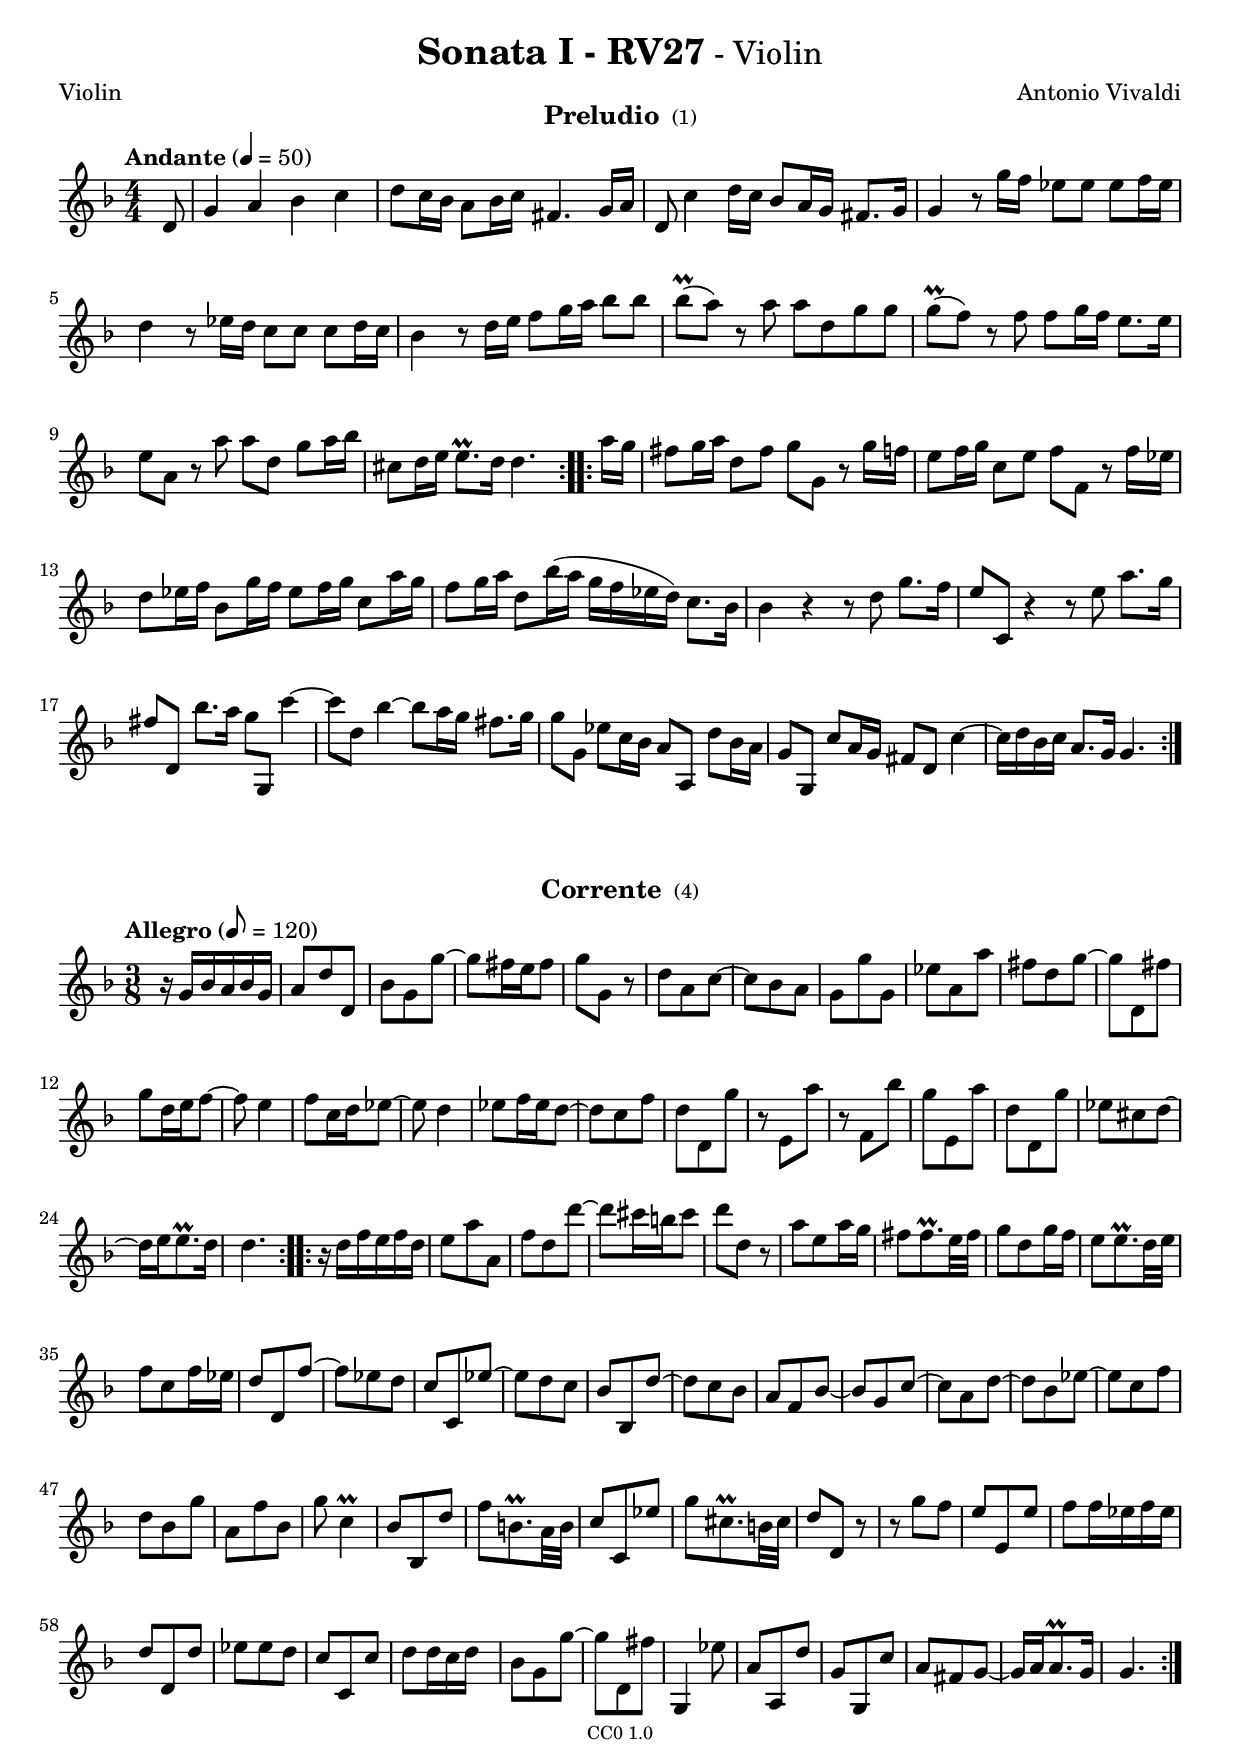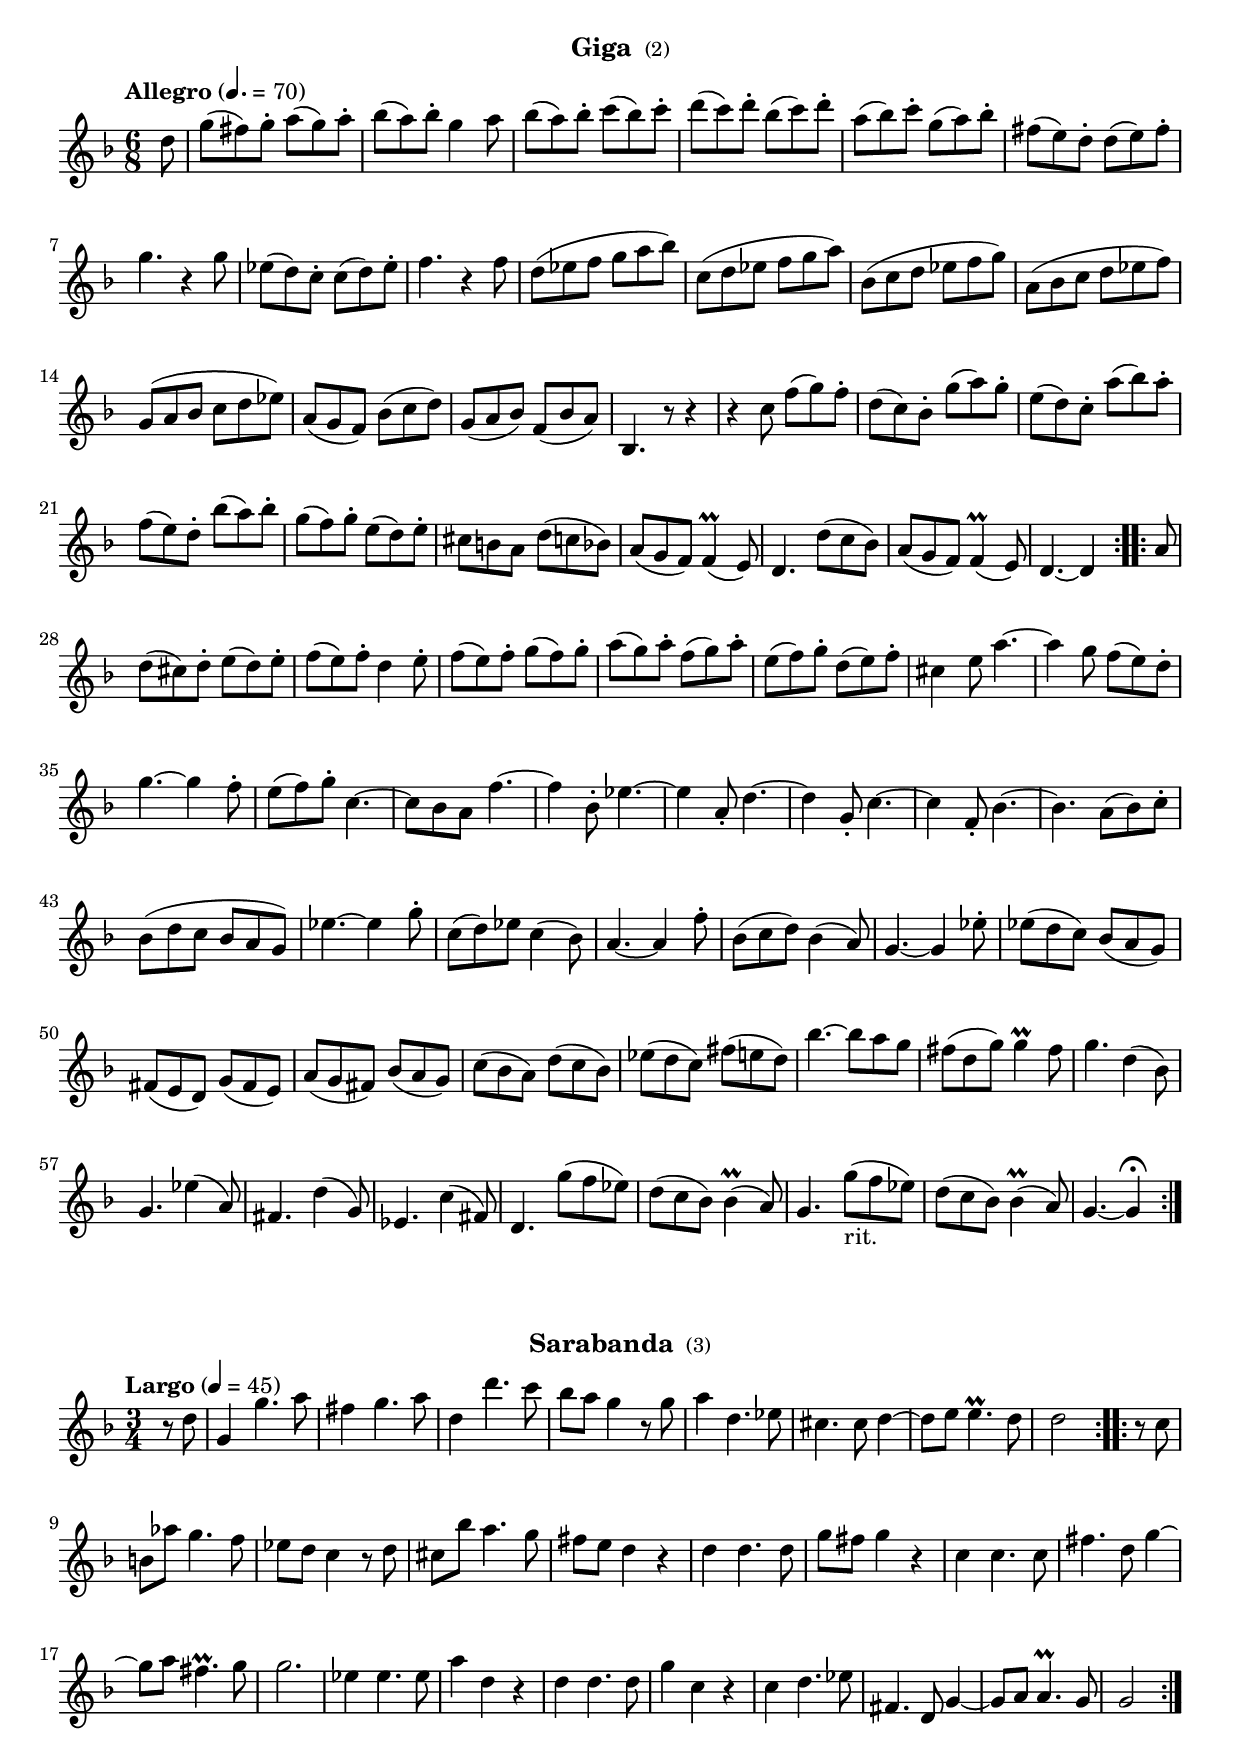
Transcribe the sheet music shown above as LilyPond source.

\version "2.20.0"
\version "2.20.0"
\language "english"

\header {
    encodingsoftware =  "MuseScore 3.5.0"
    opus = "RV27"
    encodingdate =  "2020-09-27"
    composer = "Antonio Vivaldi"
    title = "Sonata I - RV27"

    % https://musescore.com/song/sonata_for_violin_and_bc_op1_n1_rv27-2426974
    editor = "Francesco Forti"
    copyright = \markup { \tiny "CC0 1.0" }
}

\paper {
    scoreTitleMarkup = \markup { \column {
      \on-the-fly \print-all-headers { \bookTitleMarkup \hspace #1 }
        \fill-line { \larger \bold { \fromproperty #'header:piece } }
        % \fromproperty #'header:opus
    } }

    bookTitleMarkup = \markup {
      \override #'(baseline-skip . 3.5)
      \column {
        \fill-line { \fromproperty #'header:dedication }
        \override #'(baseline-skip . 3.5)
        \column {
          \fill-line { \concat {
            \huge \larger { \larger \bold
            \fromproperty #'header:title
            " - "
            \fromproperty #'header:instrument
          }}}
          \fill-line {
            \large \bold
            \fromproperty #'header:subtitle
          }
          \fill-line {
            \smaller \bold
            \fromproperty #'header:subsubtitle
          }
          \fill-line {
            { \fromproperty #'header:instrument }
            ""
            \fromproperty #'header:composer
          }
          \fill-line {
            \fromproperty #'header:meter
            \fromproperty #'header:arranger
          }
        }
      }
    }
    evenHeaderMarkup = \markup
    \fill-line {
      \on-the-fly #print-page-number-check-first \fromproperty #'page:page-number-string
      "" % \on-the-fly #not-part-first-page \fromproperty #'header:instrument
      ""
    }
}

ViolinMvI = \relative d' {
    \repeat volta 2 {
        \clef "treble" \key f \major \numericTimeSignature\time 4/4
        \partial 8 d8 | % 1
        g4 a4 bf4 c4 | % 2
        d8 c16 bf16 a8 bf16 c16 fs,4. g16 a16 | % 3
        d,8 c'4 d16 c16 bf8 a16 g16 fs8. g16 | % 4
        g4 r8 g'16 f16 ef8 ef8 ef8 f16 ef16 | % 5
        d4 r8 ef16 d16 c8 c8 c8 d16 c16 | % 6
        bf4 r8 d16 e16 f8 g16 a16 bf8 bf8 | % 7
        bf8 ( \prall a8 ) r8 a8 a8 d,8 g8 g8 | % 8
        g8 ( \prall f8 ) r8 f8 f8 g16 f16 e8. e16 | % 9
        e8 a,8 r8 a'8 a8 d,8 g8 a16 bf16 | \barNumberCheck #10
        cs,8 d16 e16 e8. \prall d16 d4. }
    \repeat volta 2 {
        a'16 g16 | % 11
        fs8 g16 a16 d,8 fs8 g8 g,8 r8 g'16 f16 | % 12
        e8 f16 g16 c,8 e8 f8 f,8 r8 f'16 ef16 | % 13
        d8 ef16 f16 bf,8 g'16 f16 ef8 f16 g16 c,8 a'16 g16 | % 14
        f8 g16 a16 d,8 bf'16 ( a16 g16 f16 ef16 d16 ) c8. bf16 | % 15
        bf4 r4 r8 d8 g8. f16 | % 16
        e8 c,8 r4 r8 e'8 a8. g16 | % 17
        fs8 d,8 bf''8. a16 g8 g,,8 c''4 ~ | % 18
        c8 d,8 bf'4 ~ bf8 a16 g16 fs8. g16 | % 19
        g8 g,8 ef'8 c16 bf16 a8 a,8 d'8 bf16 a16 | \barNumberCheck #20
        g8 g,8 c'8 a16 g16 fs8 d8 c'4 ~ | % 21
        c16 d16 bf16 c16 a8. g16 g4. }
}

BassMvI = \relative d {
    \repeat volta 2 {
        \clef "bass" \key f \major \numericTimeSignature\time 4/4
        \partial 8 r8 | % 1
        r4 r8 d8 g4 a4 | % 2
        bf4 c4 d8 c16 bf16 a8 bf16 c16 | % 3
        fs,4. fs8 g8 c,8 d8 d,8 | % 4
        g8 d''16 c16 bf8 bf,8 c8 c'16 bf16 a8 a,8 | % 5
        bf8 bf'16 a16 g8 g,8 a8 a'16 g16 fs8 fs,8 | % 6
        g8 g'16 a16 bf4 a4 g4 | % 7
        f8 f8 f8 d8 bf'8 bf8 bf8 bf8 | % 8
        a8 a8 a8 d,8 g8 g8 g8 g8 | % 9
        cs,4 c4 b4 bf8 a16 g16 | \barNumberCheck #10
        a8 f'16 g16 a8 a,8 d4. }
    \repeat volta 2 {
        r8 | % 11
        r4 r8 d'16 c16 b8 c16 d16 g,8 b8 | % 12
        c8 c,8 r8 c'16 bf16 a8 bf16 c16 f,8 a8 | % 13
        bf8 bf,8 r8 bf'8 c8 c,8 r8 c'8 | % 14
        d8 d,8 r8 d8 ef4 f4 | % 15
        bf,8 bf'16 c16 d8 c8 b4. b,8 | % 16
        c8 c'16 d16 e8 d8 cs4. cs,8 | % 17
        d4 r8 d8 ef4 r8 e8 | % 18
        fs4 r8 g8 c8 d16 ef16 d8 d,8 | % 19
        g8 bf16 a16 g4 ~ g8 f16 e16 f4 ~ | \barNumberCheck #20
        f8 ef16 d16 ef4 d4 r8 ef'8 | % 21
        fs,8 g8 d'8 d,8 g,4. }
}

%%%%%%%%%%

ViolinMvII = \relative d'' {
    \repeat volta 2 {
        \clef "treble" \key f \major \time 6/8 \partial 8
        d8 | % 1
        g8 ( fs8 ) g8 -. a8 ( g8 ) a8 -. | % 2
        bf8 ( a8 ) bf8 -. g4 a8 | % 3
        bf8 ( a8 ) bf8 -. c8 ( bf8 ) c8 -. | % 4
        d8 ( c8 ) d8 -. bf8 ( c8 ) d8 -. | % 5
        a8 ( bf8 ) c8 -. g8 ( a8 ) bf8 -. | % 6
        fs8 ( e8 ) d8 -. d8 ( e8 ) fs8 -. | % 7
        g4. r4 g8 | % 8
        ef8 ( d8 ) c8 -. c8 ( d8 ) ef8 -. | % 9
        f4. r4 f8 | \barNumberCheck #10
        d8 ( ef8 f8 g8 a8 bf8 ) | % 11
        c,8 ( d8 ef8 f8 g8 a8 ) | % 12
        bf,8 ( c8 d8 ef8 f8 g8 ) | % 13
        a,8 ( bf8 c8 d8 ef8 f8 ) | % 14
        g,8 ( a8 bf8 c8 d8 ef8 ) | % 15
        a,8 ( g8 f8 ) bf8 ( c8 d8 ) | % 16
        g,8 ( a8 bf8 ) f8 ( bf8 a8 ) | % 17
        bf,4. r8 r4 | % 18
        r4 c'8 f8 ( g8 ) f8 -. | % 19
        d8 ( c8 ) bf8 -. g'8 ( a8 ) g8 -. | \barNumberCheck #20
        e8 ( d8 ) c8 -. a'8 ( bf8 ) a8 -. | % 21
        f8 ( e8 ) d8 -. bf'8 ( a8 ) bf8 -. | % 22
        g8 ( f8 ) g8 -. e8 ( d8 ) e8 -. | % 23
        cs8 b8 a8 d8 ( c8 bf8 ) | % 24
        a8 ( g8 f8 ) f4 ( \prall e8 ) | % 25
        d4. d'8 ( c8 bf8 ) | % 26
        a8 ( g8 f8 ) f4 ( \prall e8 ) | % 27
        d4. ~ d4 }
    \repeat volta 2 {
        a'8 | % 28
        d8 ( cs8 ) d8 -. e8 ( d8 ) e8 -. | % 29
        f8 ( e8 ) f8 -. d4 e8 -. | \barNumberCheck #30
        f8 ( e8 ) f8 -. g8 ( f8 ) g8 -. | % 31
        a8 ( g8 ) a8 -. f8 ( g8 ) a8 -. | % 32
        e8 ( f8 ) g8 -. d8 ( e8 ) f8 -. | % 33
        cs4 e8 a4. ~ | % 34
        a4 g8 f8 ( e8 ) d8 -. | % 35
        g4. ~ g4 f8 -. | % 36
        e8 ( f8 ) g8 -. c,4. ~ | % 37
        c8 bf8 a8 f'4. ~ | % 38
        f4 bf,8 -. ef4. ~ | % 39
        ef4 a,8 -. d4. ~ | \barNumberCheck #40
        d4 g,8 -. c4. ~ | % 41
        c4 f,8 -. bf4. ~ | % 42
        bf4. a8 ( bf8 ) c8 -. | % 43
        bf8 ( d8 c8 bf8 a8 g8 ) | % 44
        ef'4. ~ ef4 g8 -. | % 45
        c,8 ( d8 ) ef8 c4 ( bf8 ) | % 46
        a4. ~ a4 f'8 -. | % 47
        bf,8 ( c8 d8 ) bf4 ( a8 ) | % 48
        g4. ~ g4 ef'8 -. | % 49
        ef8 ( d8 c8 ) bf8 ( a8 g8 ) | \barNumberCheck #50
        fs8 ( e8 d8 ) g8 ( fs8 e8 ) | % 51
        a8 ( g8 fs8 ) bf8 ( a8 g8 ) | % 52
        c8 ( bf8 a8 ) d8 ( c8 bf8 ) | % 53
        ef8 ( d8 c8 ) fs8 ( e8 d8 ) | % 54
        bf'4. ~ bf8 a8 g8 | % 55
        fs8 ( d8 g8 ) g4 \prall fs8 | % 56
        g4. d4 ( bf8 ) | % 57
        g4. ef'4 ( a,8 ) | % 58
        fs4. d'4 ( g,8 ) | % 59
        ef4. c'4 ( fs,8 ) | \barNumberCheck #60
        d4. g'8 ( f8 ef8 ) | % 61
        d8 ( c8 bf8 ) bf4 ( \prall a8 ) | % 62
        g4. g'8 ( - "rit." f8 ef8 ) | % 63
        d8 ( c8 bf8 ) bf4 ( \prall a8 ) | % 64
        g4. ~ g4 \fermata }
}

BassMvII = \relative d {
    \repeat volta 2 {
        \clef "bass" \key f \major \time 6/8 \partial 8 r8 | % 1
        R2. | % 2
        r4 r8 r4 d8 | % 3
        g8 ( fs8 ) g8 a8 ( g8 ) a8 | % 4
        bf8 ( a8 ) bf8 g8 ( a8 ) bf8 | % 5
        c8 ( bf8 ) a8 bf8 ( a8 ) g8 | % 6
        d'4. c4. | % 7
        bf8 ( a8 ) g8 g8 ( a8 ) bf8 | % 8
        c4. r8 r8 c8 | % 9
        a8 ( g8 ) f8 f8 ( g8 ) a8 | \barNumberCheck #10
        bf2. ~ | % 11
        bf4. a4. ~ | % 12
        a4. g4. ~ | % 13
        g4. f4. ~ | % 14
        f4. ef4. ~ | % 15
        ef4. d4. | % 16
        ef4. f4. | % 17
        bf,4 f'8 bf8 ( c8 ) bf8 | % 18
        a8 ( g8 ) f8 a4. | % 19
        bf4. b4. | \barNumberCheck #20
        c4. cs4. | % 21
        d4. d,4. | % 22
        e4. g4. | % 23
        a4. f4. | % 24
        g4. a4. | % 25
        d,4. f4. | % 26
        g4. a4. | % 27
        d,4. ~ d4 }
    \repeat volta 2 {
        r8 | % 28
        R2. | % 29
        r8 r8 r8 r4 a'8 | \barNumberCheck #30
        d8 ( cs8 ) d8 e8 ( d8 ) e8 | % 31
        f8 ( e8 ) f8 d8 ( e8 ) f8 | % 32
        g8 ( f8 ) e8 f8 ( e8 ) d8 | % 33
        a4. r8 r8 a8 | % 34
        d4. ~ d4 d8 | % 35
        bf8 ( a8 ) g8 c4. ~ | % 36
        c4 bf8 a8 ( bf8 ) c8 | % 37
        f,4 f'8 d8 ( ef8 ) f8 | % 38
        bf,8 ( c8 ) d8 c8 ( d8 ) ef8 s8 bf8 c8 bf8 ( c8 ) d8 |
        \barNumberCheck #40
        g,8 ( a8 ) bf8 a8 ( bf8 ) c8 | % 41
        f,8 ( g8 ) a8 g8 ( a8 ) bf8 | % 42
        ef,8 ( f8 ) g8 f4 f,8 | % 43
        bf4. r4 r8 | % 44
        r8 g'8 ( f8 ef8 d8 c8 ) | % 45
        a'4. ~ a4 g8 | % 46
        f8 ( g8 a8 ) f8 ( ef8 d8 ) | % 47
        g4. ~ g4 f8 | % 48
        ef8 ( f8 g8 ) ef8 ( d8 c8 ) | % 49
        fs4. g8 ( f8 ef8 ) | \barNumberCheck #50
        d4. e4. | % 51
        fs4. g4. | % 52
        a8 ( g8 fs8 ) bf8 ( a8 g8 ) | % 53
        c8 ( bf8 a8 ) d8 ( c8 bf8 ) | % 54
        ef8 ( d8 c8 ) d8 ( c8 bf8 ) | % 55
        a8 ( bf8 c8 ) d4 d,8 | % 56
        g4. bf8 c8 d8 | % 57
        ef8 ef,8 ef'8 c8 bf8 c8 | % 58
        d8 d,8 d'8 bf8 a8 bf8 | % 59
        c8 c,8 c'8 a8 g8 a8 | \barNumberCheck #60
        bf4. bf,4. | % 61
        c4. d4. | % 62
        g,4. bf4. | % 63
        c4. d4. | % 64
        g,4. ~ g4 }
}

ViolinMvIII = \relative d'' {
    \repeat volta 2 {
        \clef "treble" \key f \major \time 3/4
        \partial 4 r8 d8 | % 1
        g,4 g'4. a8 | % 2
        fs4 g4. a8 | % 3
        d,4 d'4. c8 | % 4
        bf8 a8 g4 r8 g8 | % 5
        a4 d,4. ef8 | % 6
        cs4. cs8 d4 ~ | % 7
        d8 e8 e4. \prall d8 | % 8
        d2 }
    \repeat volta 2 {
        r8 c8 | \barNumberCheck #9
        b8 af'8 g4. f8 | % 10
        ef8 d8 c4 r8 d8 | % 11
        cs8 bf'8 a4. g8 | % 12
        fs8 e8 d4 r4 | % 13
        d4 d4. d8 | % 14
        g8 fs8 g4 r4 | % 15
        c,4 c4. c8 | % 16
        fs4. d8 g4 ~ | % 17
        g8 a8 fs4. \prall g8 | % 18
        g2. | \barNumberCheck #19
        ef4 ef4. ef8 | % 20
        a4 d,4 r4 | % 21
        d4 d4. d8 | % 22
        g4 c,4 r4 | % 23
        c4 d4. ef8 | % 24
        fs,4. d8 g4 ~ | % 25
        g8 a8 a4. \prall g8 | % 26
        g2 }
}

BassMvIII = \relative g {
    \repeat volta 2 {
        \clef "bass" \key f \major \time 3/4 \partial 4 r4 | % 1
        g8 a8 bf8 g8 bf8 c8 | % 2
        d8 ef8 d8 c8 bf8 a8 | % 3
        bf8 g8 fs8 e8 fs8 d8 | % 4
        g8 a8 bf8 g8 f8 e8 | % 5
        f8 e8 f8 d8 f8 g8 | % 6
        a8 bf8 a8 g8 f8 e8 | % 7
        f8 g8 a8 g8 a8 a,8 | % 8
        d2 }
    \repeat volta 2 {
        f8 ef8 | \barNumberCheck #9
        d8 c8 b8 a8 b8 g8 | % 10
        c8 d8 ef8 f8 g8 f8 | % 11
        e8 d8 cs8 b8 cs8 a8 | % 12
        d4 d'8 ef8 d8 c8 | % 13
        bf8 c8 bf8 a8 g8 f8 | % 14
        ef4 c'8 d8 c8 bf8 | % 15
        a8 bf8 a8 g8 fs8 e8 | % 16
        d8 ef8 d8 c8 bf8 a8 | % 17
        bf8 c8 d8 c8 d8 d,8 | % 18
        bf'4 bf'8 c8 d8 bf8 | \barNumberCheck #19
        g8 g,8 g'8 fs8 g8 a8 | % 20
        fs8 fs,8 fs'8 g8 a8 g8 | % 21
        f8 f,8 f'8 e8 f8 g8 | % 22
        e8 e,8 e'8 f8 g8 f8 | % 23
        ef8 c8 bf8 a8 bf8 g8 | % 24
        d'8 ef8 d8 c8 bf8 a8 | % 25
        bf8 c8 d8 c8 d8 d,8 | % 26
        g2 }
}

ViolinMvIV = \relative g' {
    \repeat volta 2 {
        \clef "treble" \key f \major \time 3/8 | % 1
        r16 g16 bf16 a16 bf16 g16 | % 2
        a8 d8 d,8 | % 3
        bf'8 g8 g'8 ~ | % 4
        g8 fs16 e16 fs8 | % 5
        g8 g,8 r8 | % 6
        d'8 a8 c8 ~ | % 7
        c8 bf8 a8 | % 8
        g8 g'8 g,8 | % 9
        ef'8 a,8 a'8 | \barNumberCheck #10
        fs8 d8 g8 ~ | % 11
        g8 d,8 fs'8 | % 12
        g8 d16 e16 f8 ~ | % 13
        f8 e4 | % 14
        f8 c16 d16 ef8 ~ | % 15
        ef8 d4 | % 16
        ef8 f16 ef16 d8 ~ | % 17
        d8 c8 f8 | % 18
        d8 d,8 g'8 | % 19
        r8 e,8 a'8 | \barNumberCheck #20
        r8 f,8 bf'8 | % 21
        g8 e,8 a'8 | % 22
        d,8 d,8 g'8 | % 23
        ef8 cs8 d8 ~ | % 24
        d16 e16 e8. \prall d16 | % 25
        d4. }
    \repeat volta 2 {
        | % 26
        r16 d16 f16 e16 f16 d16 | % 27
        e8 a8 a,8 | % 28
        f'8 d8 d'8 ~ | % 29
        d8 cs16 b16 cs8 | \barNumberCheck #30
        d8 d,8 r8 | % 31
        a'8 e8 a16 g16 | % 32
        fs8 fs8. \prall e32 fs32 | % 33
        g8 d8 g16 f16 | % 34
        e8 e8. \prall d32 e32 | % 35
        f8 c8 f16 ef16 | % 36
        d8 d,8 f'8 ~ | % 37
        f8 ef8 d8 | % 38
        c8 c,8 ef'8 ~ | % 39
        ef8 d8 c8 | \barNumberCheck #40
        bf8 bf,8 d'8 ~ | % 41
        d8 c8 bf8 | % 42
        a8 f8 bf8 ~ | % 43
        bf8 g8 c8 ~ | % 44
        c8 a8 d8 ~ | % 45
        d8 bf8 ef8 ~ | % 46
        ef8 c8 f8 | % 47
        d8 bf8 g'8 | % 48
        a,8 f'8 bf,8 | % 49
        g'8 c,4 \prall | \barNumberCheck #50
        bf8 bf,8 d'8 | % 51
        f8 b,8. \prall a32 b32 | % 52
        c8 c,8 ef'8 | % 53
        g8 cs,8. \prall b32 cs32 | % 54
        d8 d,8 r8 | % 55
        r8 g'8 f8 | % 56
        e8 e,8 e'8 | % 57
        f8 f16 ef16 f16 ef16 | % 58
        d8 d,8 d'8 | % 59
        ef8 ef8 d8 | \barNumberCheck #60
        c8 c,8 c'8 | % 61
        d8 d16 c16 d16 s16 | % 62
        bf8 g8 g'8 ~ | % 63
        g8 d,8 fs'8 | % 64
        g,,4 ef''8 | % 65
        a,8 a,8 d'8 | % 66
        g,8 g,8 c'8 | % 67
        a8 fs8 g8 ~ | % 68
        g16 a16 a8. \prall g16 | % 69
        g4. }
}

BassMvIV = \relative g, {
    \repeat volta 2 {
        \clef "bass" \key f \major \time 3/8 | % 1
        R4.*2 | % 3
        r16 g16 bf16 a16 bf16 g16 | % 4
        a8 d8 d,8 | % 5
        bf'8 g8 g'8 ~ | % 6
        g8 fs16 e16 fs8 | % 7
        g8 d8 f8 ~ | % 8
        f8 ef8 d8 | % 9
        c8 c'8 c,8 | \barNumberCheck #10
        d16 ef16 d16 c16 bf8 | % 11
        c8 d8 d,8 | % 12
        g8 r8 r8 | % 13
        c'8 g16 a16 bf8 ~ | % 14
        bf8 a4 | % 15
        bf8 f16 g16 a8 ~ | % 16
        a8 f8 bf8 | % 17
        a8 a,8 a'8 | % 18
        bf8 bf,8 bf'8 | % 19
        c8 c,8 c'8 | \barNumberCheck #20
        d8 d,8 d'8 ~ | % 21
        d8 c16 bf16 c8 ~ | % 22
        c8 bf16 a16 bf8 ~ | % 23
        bf8 a16 g16 f8 | % 24
        g8 a8 a,8 | % 25
        d4. }
    \repeat volta 2 {
        | % 26
        R4.*2 | % 28
        r16 d16 f16 e16 f16 d16 | % 29
        e8 a8 a,8 | \barNumberCheck #30
        f'8 d8 d'8 ~ | % 31
        d8 cs16 b16 cs8 | % 32
        d8 a8 d16 c16 | % 33
        b8 b8. a32 b32 | % 34
        c8 g8 c16 bf16 | % 35
        a8 a8. g32 a32 | % 36
        bf8 f8 bf16 a16 | % 37
        g8 g,8 bf'8 ~ | % 38
        bf8 a8 g8 | % 39
        f8 f,8 a'8 ~ | \barNumberCheck #40
        a8 g8 f8 | % 41
        ef8 ef,8 g'8 | % 42
        f4 d8 | % 43
        ef8 ef,8 e'8 | % 44
        f8 f,8 fs'8 | % 45
        g8 g,8 g'8 | % 46
        a8 a,8 a'8 | % 47
        bf8 g8 ef8 | % 48
        f8. ef16 d8 | % 49
        ef8 f8 f,8 | \barNumberCheck #50
        bf4 f'8 | % 51
        d8 g8 f8 | % 52
        ef4 g8 | % 53
        e8 a8 g8 | % 54
        fs8 d'8 c8 | % 55
        b8 b,8 b'8 | % 56
        c8 c16 bf16 c16 bf16 | % 57
        a8 a,8 a'8 | % 58
        bf8 bf8 a8 | % 59
        g8 g,8 g'8 | \barNumberCheck #60
        a8 a16 g16 a16 g16 | % 61
        fs8 fs,8 fs'8 | % 62
        g4 bf,8 | % 63
        c8 d8 d,8 | % 64
        g'8 g,8 g'8 ~ | % 65
        g8 f16 e16 f8 ~ | % 66
        f8 ef16 d16 ef8 ~ | % 67
        ef8 d16 c16 bf8 | % 68
        c8 d8 d,8 | % 69
        g4. }
}


\paper {
    print-page-number = ##f
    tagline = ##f
    indent = 0
    bottom-margin = 2\mm
}

\header { instrument = "Violin" }

\score {
    \header {
        piece = \markup { "Preludio" \normal-text \small " (1)" }
    }
    <<
        \new Dynamics { \tempo "Andante" 4=50 }
        \new Staff { \ViolinMvI }
    >>
    \layout {
      \context {
        \Score
        \override SpacingSpanner.common-shortest-duration = #(ly:make-moment 1/8)
      }
    }
}

% NOTE: re-ordering movements to help page breaking.

\score {
    \header {
        piece = \markup { "Corrente" \normal-text \small " (4)" }
    }
    <<
        \new Dynamics { \tempo "Allegro" 8=120 }
        \new Staff { \ViolinMvIV }
    >>
}

\pageBreak

\score {
    \header {
        piece = \markup { "Giga"  \normal-text \small " (2)" }
    }
    <<
        \new Dynamics { \tempo "Allegro" 4.=70 }
        \new Staff { \ViolinMvII }
    >>
}

\score {
    \header {
        piece = \markup { "Sarabanda"  \normal-text \small " (3)" }
    }
    <<
        \new Dynamics { \tempo "Largo" 4=45 }
        \new Staff { \ViolinMvIII }
    >>
}

